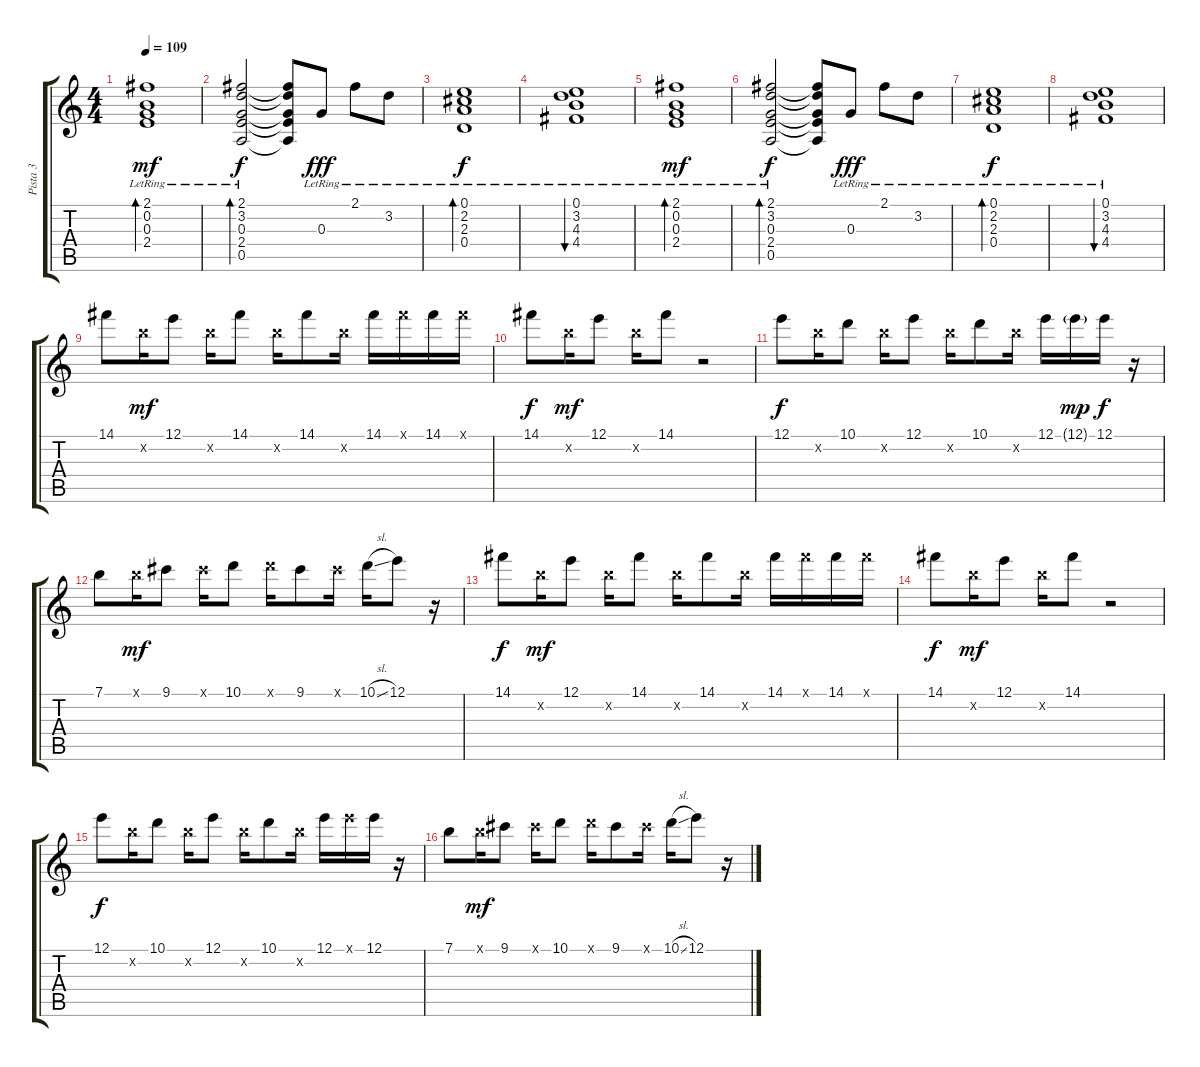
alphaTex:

\track ("Pista 3" "Pista 3") {instrument acousticguitarsteel}
\staff {score tabs}
\tuning (E4 B3 G3 D3 A2 E2) {hide}
\ts (4 4)
\tempo 109
\clef g2
\ks c
(2.1{lr} 0.2{lr} 0.3{lr} 2.4{lr}).1{bd 240 dy mf volume 5} |
(2.1{lr} 3.2{lr} 0.3{lr} 2.4{lr} 0.5{lr}).2{bd 240 dy f} (2.1{t} 3.2{t} 0.3{t} 2.4{t} 0.5{t}).8 0.3{lr}.8{dy fff} 2.1{lr}.8 3.2{lr}.8 |
(0.1{lr} 2.2{lr} 2.3{lr} 0.4{lr}).1{bd 240 dy f} |
(0.1{lr} 3.2{lr} 4.3{lr} 4.4{lr}).1{bu 120} |
(2.1{lr} 0.2{lr} 0.3{lr} 2.4{lr}).1{bd 240 dy mf volume 5} |
(2.1{lr} 3.2{lr} 0.3{lr} 2.4{lr} 0.5{lr}).2{bd 240 dy f} (2.1{t} 3.2{t} 0.3{t} 2.4{t} 0.5{t}).8 0.3{lr}.8{dy fff} 2.1{lr}.8 3.2{lr}.8 |
(0.1{lr} 2.2{lr} 2.3{lr} 0.4{lr}).1{bd 240 dy f} |
(0.1{lr} 3.2{lr} 4.3{lr} 4.4{lr}).1{bu 120} |
14.1.8{volume 11} 12.2{x}.16{dy mf} 12.1.8 12.2{x}.16 14.1.8 12.2{x}.16 14.1.8 12.2{x}.16 14.1.16 14.1{x}.16 14.1.16 14.1{x}.16 |
14.1.8{dy f} 12.2{x}.16{dy mf} 12.1.8 12.2{x}.16 14.1.8 r.2 |
12.1.8{dy f} 12.2{x}.16 10.1.8 12.2{x}.16 12.1.8 12.2{x}.16 10.1.8 12.2{x}.16 12.1.16 12.1{g}.16{dy mp} 12.1.16{dy f} r.16 |
7.1.8 7.1{x}.16{dy mf} 9.1.8 9.1{x}.16 10.1.8 10.1{x}.16 9.1.8 9.1{x}.16 10.1{sl}.16 12.1.8 r.16 |
14.1.8{dy f} 12.2{x}.16{dy mf} 12.1.8 12.2{x}.16 14.1.8 12.2{x}.16 14.1.8 12.2{x}.16 14.1.16 14.1{x}.16 14.1.16 14.1{x}.16 |
14.1.8{dy f} 12.2{x}.16{dy mf} 12.1.8 12.2{x}.16 14.1.8 r.2 |
12.1.8{dy f} 12.2{x}.16 10.1.8 12.2{x}.16 12.1.8 12.2{x}.16 10.1.8 12.2{x}.16 12.1.16 12.1{x}.16 12.1.16 r.16 |
7.1.8 7.1{x}.16{dy mf} 9.1.8 9.1{x}.16 10.1.8 10.1{x}.16 9.1.8 9.1{x}.16 10.1{sl}.16 12.1.8 r.16
